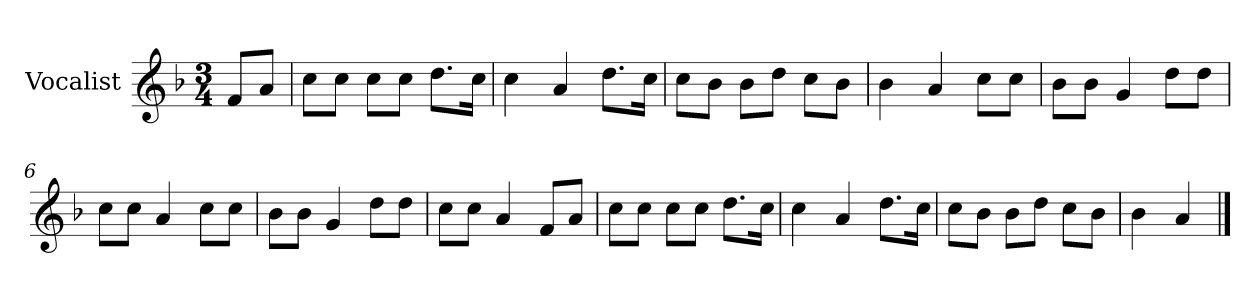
**kern
*part1
*staff1
*I"Vocalist
*k[b-]
*F:
*M3/4
=
8fL
8aJ
=1
8ccL
8ccJ
8ccL
8ccJ
8.ddL
16ccJk
=2
4cc
4a
8.ddL
16ccJk
=3
8ccL
8b-J
8b-L
8ddJ
8ccL
8b-J
=4
4b-
4a
8ccL
8ccJ
=5
8b-L
8b-J
4g
8ddL
8ddJ
=6
8ccL
8ccJ
4a
8ccL
8ccJ
=7
8b-L
8b-J
4g
8ddL
8ddJ
=8
8ccL
8ccJ
4a
8fL
8aJ
=9
8ccL
8ccJ
8ccL
8ccJ
8.ddL
16ccJk
=10
4cc
4a
8.ddL
16ccJk
=11
8ccL
8b-J
8b-L
8ddJ
8ccL
8b-J
=12
4b-
4a
==
*-
